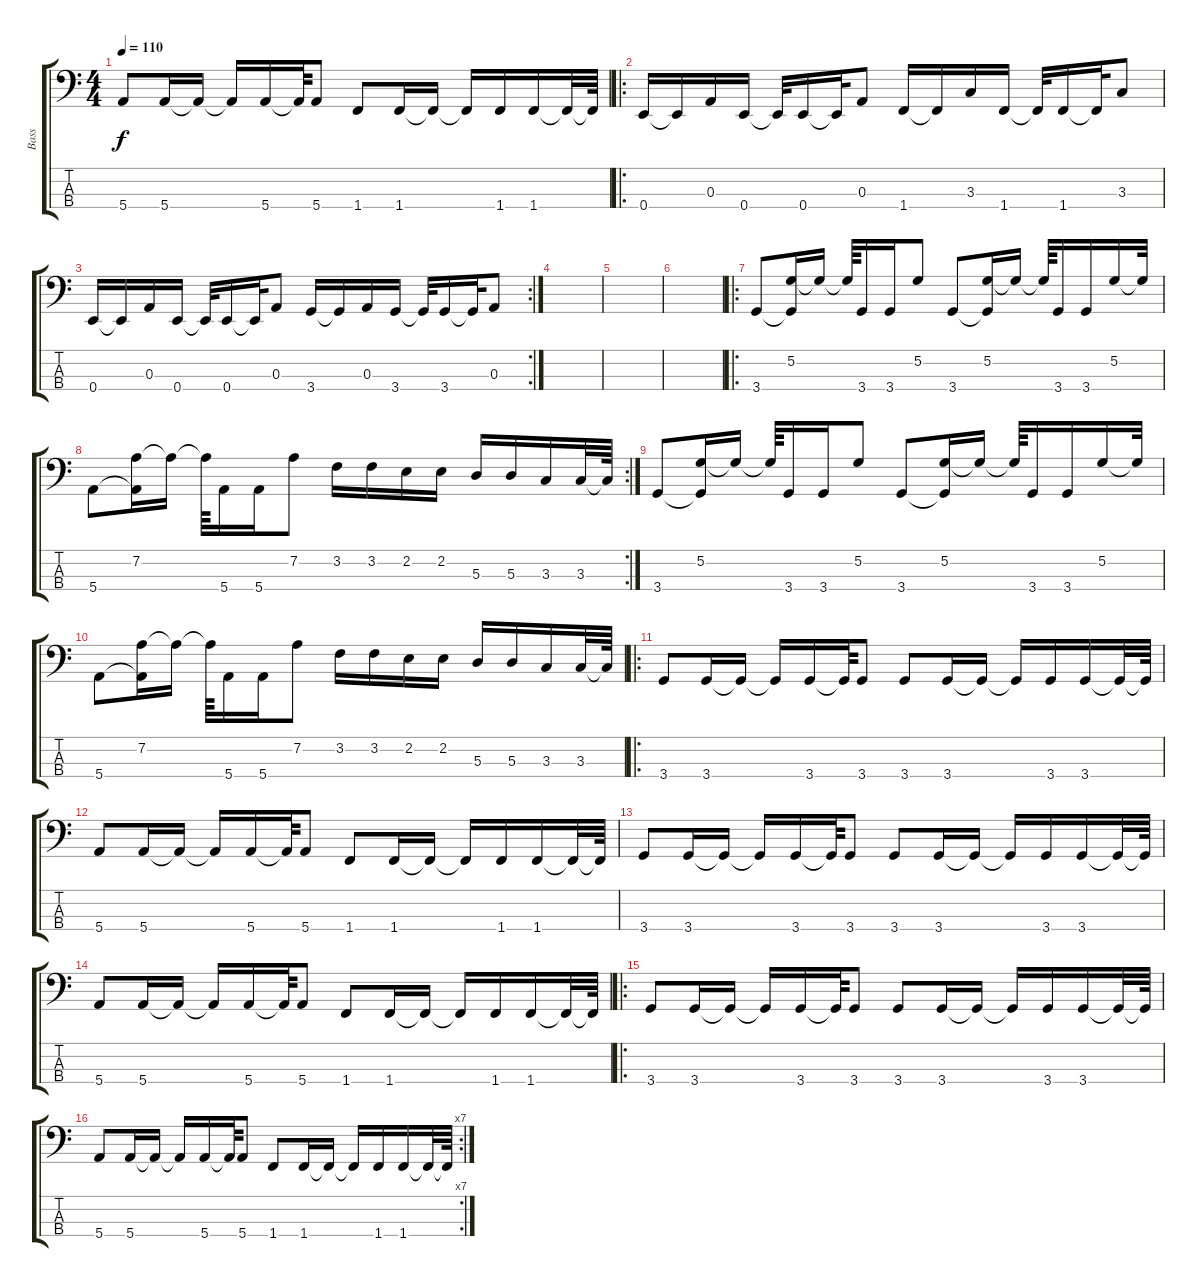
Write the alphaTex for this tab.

\track ("Bass" "Bass") {instrument electricbassfinger}
\staff {score tabs}
\tuning (G2 D2 A1 E1) {hide}
\ts (4 4)
\tempo 110
\clef f4
\ks c
5.4.8{dy f} 5.4.16 5.4{t}.16 5.4{t}.16 5.4.16 5.4{t}.64 5.4.8 1.4.8 1.4.16 1.4{t}.16 1.4{t}.16 1.4.16 1.4.16 1.4{t}.32 1.4{t}.64 |
\ro
0.4.16 0.4{t}.16 0.3.16 0.4.16 0.4{t}.32 0.4.16 0.4{t}.32 0.3.8 1.4.16 1.4{t}.16 3.3.16 1.4.16 1.4{t}.32 1.4.16 1.4{t}.32 3.3.8 |
\rc 2
0.4.16 0.4{t}.16 0.3.16 0.4.16 0.4{t}.32 0.4.16 0.4{t}.32 0.3.8 3.4.16 3.4{t}.16 0.3.16 3.4.16 3.4{t}.32 3.4.16 3.4{t}.32 0.3.8 |
|
|
|
\ro
3.4.8 (5.2 3.4{t}).16 5.2{t}.16 5.2{t}.64 3.4.16 3.4.16 5.2.8 3.4.8 (5.2 3.4{t}).16 5.2{t}.16 5.2{t}.64 3.4.16 3.4.16 5.2.16 5.2{t}.32 |
\rc 2
5.4.8 (7.2 5.4{t}).16 7.2{t}.16 7.2{t}.64 5.4.16 5.4.16 7.2.8 3.2.16 3.2.16 2.2.16 2.2.16 5.3.16 5.3.16 3.3.16 3.3.32 3.3{t}.64 |
3.4.8 (5.2 3.4{t}).16 5.2{t}.16 5.2{t}.64 3.4.16 3.4.16 5.2.8 3.4.8 (5.2 3.4{t}).16 5.2{t}.16 5.2{t}.64 3.4.16 3.4.16 5.2.16 5.2{t}.32 |
5.4.8 (7.2 5.4{t}).16 7.2{t}.16 7.2{t}.64 5.4.16 5.4.16 7.2.8 3.2.16 3.2.16 2.2.16 2.2.16 5.3.16 5.3.16 3.3.16 3.3.32 3.3{t}.64 |
\ro
3.4.8 3.4.16 3.4{t}.16 3.4{t}.16 3.4.16 3.4{t}.64 3.4.8 3.4.8 3.4.16 3.4{t}.16 3.4{t}.16 3.4.16 3.4.16 3.4{t}.32 3.4{t}.64 |
5.4.8 5.4.16 5.4{t}.16 5.4{t}.16 5.4.16 5.4{t}.64 5.4.8 1.4.8 1.4.16 1.4{t}.16 1.4{t}.16 1.4.16 1.4.16 1.4{t}.32 1.4{t}.64 |
3.4.8 3.4.16 3.4{t}.16 3.4{t}.16 3.4.16 3.4{t}.64 3.4.8 3.4.8 3.4.16 3.4{t}.16 3.4{t}.16 3.4.16 3.4.16 3.4{t}.32 3.4{t}.64 |
5.4.8 5.4.16 5.4{t}.16 5.4{t}.16 5.4.16 5.4{t}.64 5.4.8 1.4.8 1.4.16 1.4{t}.16 1.4{t}.16 1.4.16 1.4.16 1.4{t}.32 1.4{t}.64 |
\ro
3.4.8 3.4.16 3.4{t}.16 3.4{t}.16 3.4.16 3.4{t}.64 3.4.8 3.4.8 3.4.16 3.4{t}.16 3.4{t}.16 3.4.16 3.4.16 3.4{t}.32 3.4{t}.64 |
\rc 7
5.4.8 5.4.16 5.4{t}.16 5.4{t}.16 5.4.16 5.4{t}.64 5.4.8 1.4.8 1.4.16 1.4{t}.16 1.4{t}.16 1.4.16 1.4.16 1.4{t}.32 1.4{t}.64
